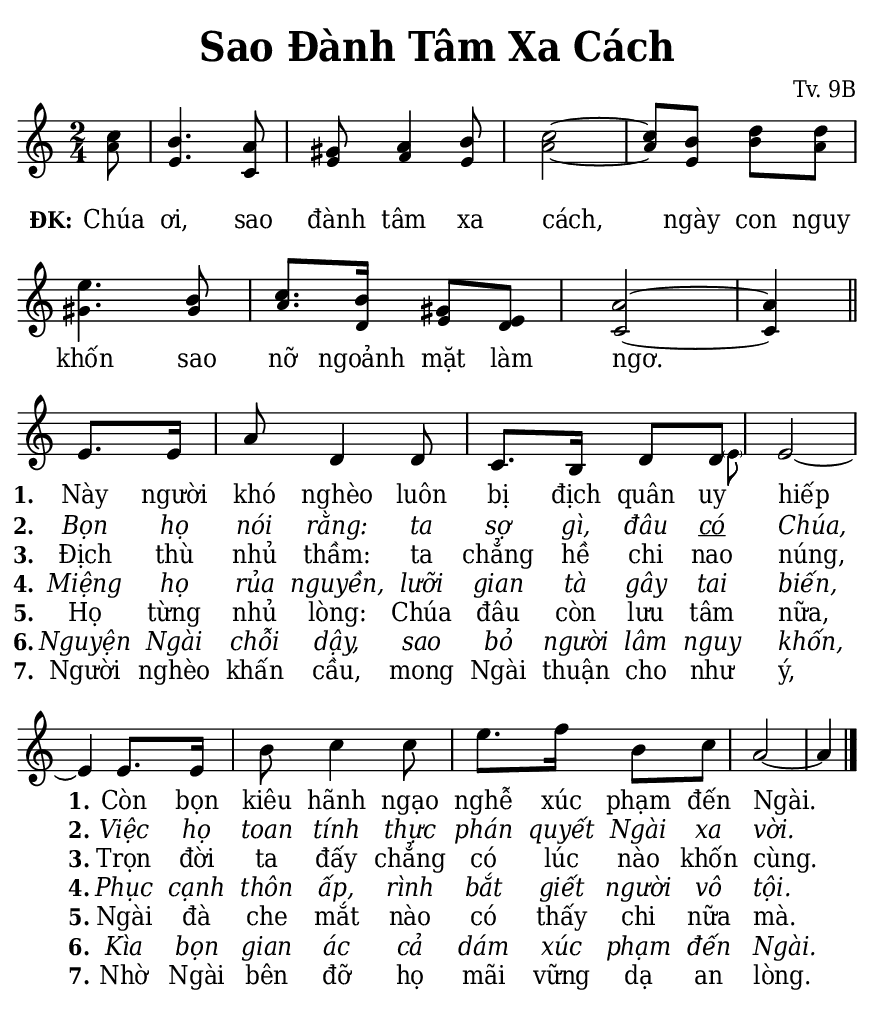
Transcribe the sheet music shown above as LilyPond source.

% Cài đặt chung\
\version "2.22.1"
\include "english.ly"

\header {
  title = \markup { \fontsize #1 "Sao Đành Tâm Xa Cách" }
  composer = "Tv. 9B"
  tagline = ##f
}

% Nhạc phiên khúc
nhacPhienKhucSop = \relative c'' {
  <> \tweak extra-offset #'(-7.5 . -2.5) _\markup { \bold "ĐK:" }
  \partial 8 c8 |
  b4. a8 |
  gs a4 b8 |
  c2 ~ |
  c8 b d d |
  e4. b8 |
  c8. b16 gs8 e |
  a2 ~ |
  a4 \bar "||" \break
  
  e8. e16 |
  a8 d,4 d8 |
  c8. b16 d8
  <<
    {
      \voiceOne
      d
    }
    \new Voice = "splitpart" {
      \voiceTwo
      \once \override NoteColumn.force-hshift = #2.1
      \once \tiny
      \parenthesize e
    }
  >>
  \oneVoice
  e2 ~ |
  e4 e8. e16 |
  b'8 c4 c8 |
  e8. f16 b,8 c |
  a2 ~ |
  a4 \bar "|."
}

nhacPhienKhucAlto = \relative c'' {
  a8 |
  e4. c8 |
  e f4 e8 |
  a2 ~ |
  a8 e b' a |
  gs4. gs8 |
  a8. d,16 e8 d |
  c2 ~ |
  c4
}

% Lời phiên khúc
loiPhienKhucSop = \lyrics {
  %\set stanza = "ĐK:"
  Chúa ơi, sao đành tâm xa cách,
  ngày con nguy khốn sao nỡ ngoảnh mặt làm ngơ.
  <<
    {
      \set stanza = "1."
      Này người khó nghèo luôn bị địch quân uy hiếp
      Còn bọn kiêu hãnh ngạo nghễ xúc phạm đến Ngài.
    }
    \new Lyrics {
	    \set associatedVoice = "beSop"
	    \set stanza = "2."
      \override Lyrics.LyricText.font-shape = #'italic
	    Bọn họ nói rằng: ta sợ gì, đâu
	    \markup { \italic \underline "có" }
	    Chúa,
	    Việc họ toan tính thực phán quyết Ngài xa vời.
    }
    \new Lyrics {
	    \set associatedVoice = "beSop"
	    \set stanza = "3."
	    Địch thù nhủ thầm:
	    ta chẳng hề chi nao núng,
	    Trọn đời ta đấy chẳng có lúc nào khốn cùng.
    }
    \new Lyrics {
	    \set associatedVoice = "beSop"
	    \set stanza = "4."
      \override Lyrics.LyricText.font-shape = #'italic
	    Miệng họ rủa nguyền, lưỡi gian tà gây tai biến,
	    Phục cạnh thôn ấp, rình bắt giết người vô tội.
    }
    \new Lyrics {
	    \set associatedVoice = "beSop"
	    \set stanza = "5."
	    Họ từng nhủ lòng:
	    Chúa đâu còn lưu tâm nữa,
	    Ngài đà che mắt nào có thấy chi nữa mà.
    }
    \new Lyrics {
	    \set associatedVoice = "beSop"
	    \set stanza = "6."
      \override Lyrics.LyricText.font-shape = #'italic
	    Nguyện Ngài chỗi dậy, sao bỏ người lâm nguy khốn,
	    Kìa bọn gian ác cả dám xúc phạm đến Ngài.
    }
    \new Lyrics {
	    \set associatedVoice = "beSop"
	    \set stanza = "7."
	    Người nghèo khấn cầu,
	    mong Ngài thuận cho như ý,
	    Nhờ Ngài bên đỡ họ mãi vững dạ an lòng.
    }
  >>
}

% Dàn trang
\paper {
  #(set-paper-size "a5")
  top-margin = 3\mm
  bottom-margin = 3\mm
  left-margin = 3\mm
  right-margin = 3\mm
  indent = #0
  #(define fonts
	 (make-pango-font-tree "Deja Vu Serif Condensed"
	 		       "Deja Vu Serif Condensed"
			       "Deja Vu Serif Condensed"
			       (/ 20 20)))
  print-page-number = ##f
  system-system-spacing = #'((basic-distance . 0.1) (padding . 3))
}

TongNhip = {
  \key c \major \time 2/4
  \set Timing.beamExceptions = #'()
  \set Timing.baseMoment = #(ly:make-moment 1/4)
}

% mã nguồn cho những chức năng chưa hỗ trợ trong phiên bản lilypond hiện tại
% cung cấp bởi cộng đồng lilypond khi gửi email đến lilypond-user@gnu.org
% Đổi kích thước nốt cho bè phụ
notBePhu =
#(define-music-function (font-size music) (number? ly:music?)
   (for-some-music
     (lambda (m)
       (if (music-is-of-type? m 'rhythmic-event)
           (begin
             (set! (ly:music-property m 'tweaks)
                   (cons `(font-size . ,font-size)
                         (ly:music-property m 'tweaks)))
             #t)
           #f))
     music)
   music)

% in số phiên khúc trên mỗi dòng
#(define (add-grob-definition grob-name grob-entry)
    (set! all-grob-descriptions
          (cons ((@@ (lily) completize-grob-entry)
                 (cons grob-name grob-entry))
                all-grob-descriptions)))

#(add-grob-definition
   'StanzaNumberSpanner
   `((direction . ,LEFT)
     (font-series . bold)
     (padding . 0.5)
     (side-axis . ,X)
     (stencil . ,ly:text-interface::print)
     (X-offset . ,ly:side-position-interface::x-aligned-side)
     (Y-extent . ,grob::always-Y-extent-from-stencil)
     (meta . ((class . Spanner)
              (interfaces . (font-interface
                             side-position-interface
                             stanza-number-interface
                             text-interface))))))

\layout {
   \context {
     \Global
     \grobdescriptions #all-grob-descriptions
   }
   \context {
     \Score
     \remove Stanza_number_align_engraver
     \consists
       #(lambda (context)
          (let ((texts '())
                (syllables '()))
            (make-engraver
             (acknowledgers
              ((stanza-number-interface engraver grob source-engraver)
                 (set! texts (cons grob texts)))
              ((lyric-syllable-interface engraver grob source-engraver)
                 (set! syllables (cons grob syllables))))
             ((stop-translation-timestep engraver)
                (for-each
                 (lambda (text)
                   (for-each
                    (lambda (syllable)
                      (ly:pointer-group-interface::add-grob text
'side-support-elements syllable))
                    syllables))
                 texts)
                (set! syllables '())))))
   }
   \context {
     \Lyrics
     \remove Stanza_number_engraver
     \consists
       #(lambda (context)
          (let ((text #f)
                (last-stanza #f))
            (make-engraver
             ((process-music engraver)
                (let ((stanza (ly:context-property context 'stanza #f)))
                  (if (and stanza (not (equal? stanza last-stanza)))
                      (let ((column (ly:context-property context
'currentCommandColumn)))
                        (set! last-stanza stanza)
                        (if text
                            (ly:spanner-set-bound! text RIGHT column))

                        (set! text (ly:engraver-make-grob engraver
'StanzaNumberSpanner '()))
                        (ly:grob-set-property! text 'text stanza)
                        (ly:spanner-set-bound! text LEFT column)))))
             ((finalize engraver)
                (if text
                    (let ((column (ly:context-property context
'currentCommandColumn)))
                      (ly:spanner-set-bound! text RIGHT column)))))))
     \override StanzaNumberSpanner.horizon-padding = 10000
   }
}
% kết thúc mã nguồn

\score {
  \new ChoirStaff <<
    \new Staff \with {
        \consists "Merge_rests_engraver"
        printPartCombineTexts = ##f
      }
      <<
      \new Voice \TongNhip \partCombine 
        \nhacPhienKhucSop
        \notBePhu -1 { \nhacPhienKhucAlto }
      \new NullVoice = beSop \nhacPhienKhucSop
      \new Lyrics \lyricsto beSop \loiPhienKhucSop
      >>
  >>
  \layout {
    \override Lyrics.LyricSpace.minimum-distance = #1.5
    \override Score.BarNumber.break-visibility = ##(#f #f #f)
    \override Score.SpacingSpanner.uniform-stretching = ##t
  } 
}
